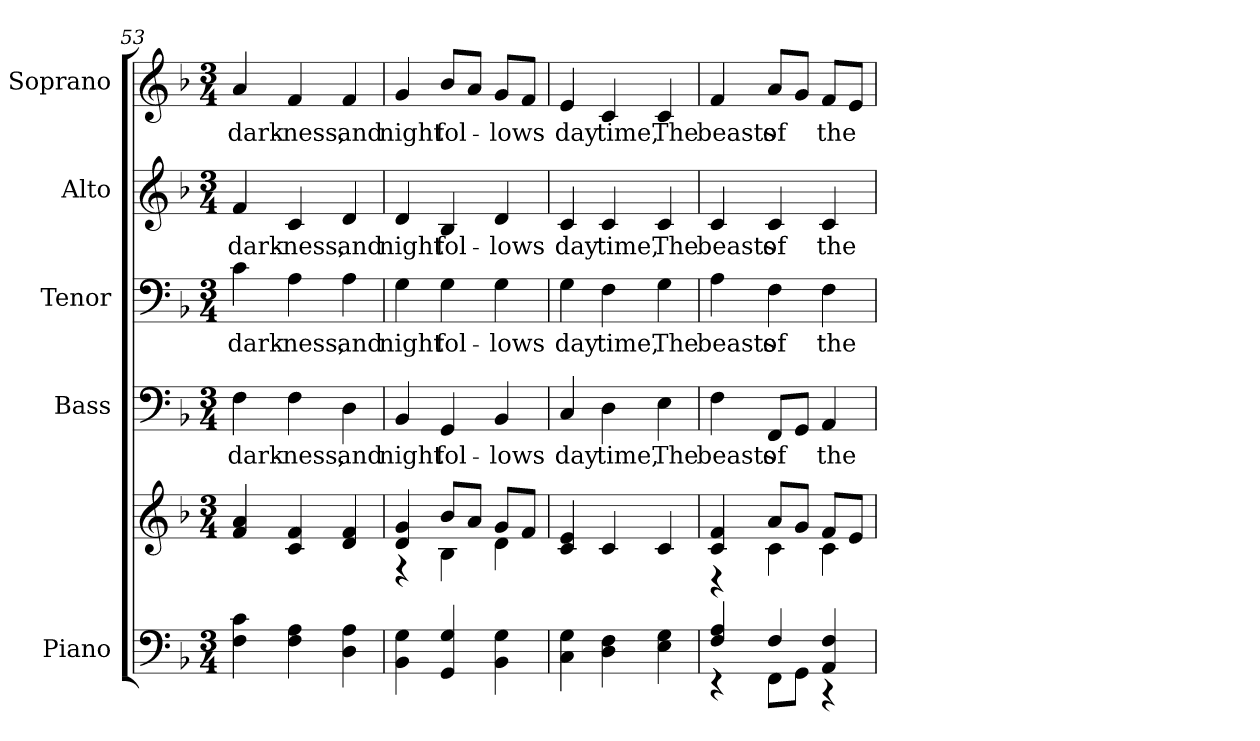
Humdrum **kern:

**kern	**kern	**kern	**text	**kern	**text	**kern	**text	**kern	**text
*part5	*part5	*part4	*part4	*part3	*part3	*part2	*part2	*part1	*part1
*staff6	*staff5	*staff4	*staff4	*staff3	*staff3	*staff2	*staff2	*staff1	*staff1
*I"Piano	*	*I"Bass	*	*I"Tenor	*	*I"Alto	*	*I"Soprano	*
*I'Pno.	*	*I'B.	*	*I'T.	*	*I'A.	*	*I'S.	*
*clefF4	*clefG2	*clefF4	*	*clefF4	*	*clefG2	*	*clefG2	*
*k[b-]	*k[b-]	*k[b-]	*	*k[b-]	*	*k[b-]	*	*k[b-]	*
*F:	*F:	*F:	*	*F:	*	*F:	*	*F:	*
*M3/4	*M3/4	*M3/4	*	*M3/4	*	*M3/4	*	*M3/4	*
=53	=53	=53	=53	=53	=53	=53	=53	=53	=53
!	!	!	!LO:LY:b:color=#000000	!	!	!	!	!	!
!	!	!	!	!	!LO:LY:b:color=#000000	!	!	!	!
!	!	!	!	!	!	!	!LO:LY:b:color=#000000	!	!
!	!	!	!	!	!	!	!	!	!LO:LY:b:color=#000000
4Fi\ 4ci	4fi/ 4ai	4Fi\	dark-	4ci\	dark-	4fi/	dark-	4ai/	dark-
!	!	!	!LO:LY:b:color=#000000	!	!	!	!	!	!
!	!	!	!	!	!LO:LY:b:color=#000000	!	!	!	!
!	!	!	!	!	!	!	!LO:LY:b:color=#000000	!	!
!	!	!	!	!	!	!	!	!	!LO:LY:b:color=#000000
4Fi\ 4Ai	4ci/ 4fi	4Fi\	-ness,	4Ai\	-ness,	4ci/	-ness,	4fi/	-ness,
!	!	!	!LO:LY:b:color=#000000	!	!	!	!	!	!
!	!	!	!	!	!LO:LY:b:color=#000000	!	!	!	!
!	!	!	!	!	!	!	!LO:LY:b:color=#000000	!	!
!	!	!	!	!	!	!	!	!	!LO:LY:b:color=#000000
4Di\ 4Ai	4di/ 4fi	4Di\	and	4Ai\	and	4di/	and	4fi/	and
!!LO:PB:g=z
=54	=54	=54	=54	=54	=54	=54	=54	=54	=54
*	*^	*	*	*	*	*	*	*	*
!	!	!	!	!LO:LY:b:color=#000000	!	!	!	!	!	!
!	!	!	!	!	!	!LO:LY:b:color=#000000	!	!	!	!
!	!	!	!	!	!	!	!	!LO:LY:b:color=#000000	!	!
!	!	!	!	!	!	!	!	!	!	!LO:LY:b:color=#000000
4BB-i\ 4Gi	4di/ 4gi	4r	4BB-i/	night	4Gi\	night	4di/	night	4gi/	night
!	!	!	!	!LO:LY:b:color=#000000	!	!	!	!	!	!
!	!	!	!	!	!	!LO:LY:b:color=#000000	!	!	!	!
!	!	!	!	!	!	!	!	!LO:LY:b:color=#000000	!	!
!	!	!	!	!	!	!	!	!	!	!LO:LY:b:color=#000000
4GGi/ 4Gi	8b-i/L	4B-i\	4GGi/	fol-	4Gi\	fol-	4B-i/	fol-	8b-i/L	fol-
.	8ai/J	.	.	.	.	.	.	.	8ai/J	.
!	!	!	!	!LO:LY:b:color=#000000	!	!	!	!	!	!
!	!	!	!	!	!	!LO:LY:b:color=#000000	!	!	!	!
!	!	!	!	!	!	!	!	!LO:LY:b:color=#000000	!	!
!	!	!	!	!	!	!	!	!	!	!LO:LY:b:color=#000000
4BB-i\ 4Gi	8gi/L	4di\	4BB-i/	-lows	4Gi\	-lows	4di/	-lows	8gi/L	-lows
.	8fi/J	.	.	.	.	.	.	.	8fi/J	.
*	*v	*v	*	*	*	*	*	*	*	*
=55	=55	=55	=55	=55	=55	=55	=55	=55	=55
!	!	!	!LO:LY:b:color=#000000	!	!	!	!	!	!
!	!	!	!	!	!LO:LY:b:color=#000000	!	!	!	!
!	!	!	!	!	!	!	!LO:LY:b:color=#000000	!	!
!	!	!	!	!	!	!	!	!	!LO:LY:b:color=#000000
4Ci\ 4Gi	4ci/ 4ei	4Ci/	day	4Gi\	day	4ci/	day	4ei/	day
!	!	!	!LO:LY:b:color=#000000	!	!	!	!	!	!
!	!	!	!	!	!LO:LY:b:color=#000000	!	!	!	!
!	!	!	!	!	!	!	!LO:LY:b:color=#000000	!	!
!	!	!	!	!	!	!	!	!	!LO:LY:b:color=#000000
4Di\ 4Fi	4ci/	4Di\	time,	4Fi\	time,	4ci/	time,	4ci/	time,
!	!	!	!LO:LY:b:color=#000000	!	!	!	!	!	!
!	!	!	!	!	!LO:LY:b:color=#000000	!	!	!	!
!	!	!	!	!	!	!	!LO:LY:b:color=#000000	!	!
!	!	!	!	!	!	!	!	!	!LO:LY:b:color=#000000
4Ei\ 4Gi	4ci/	4Ei\	The	4Gi\	The	4ci/	The	4ci/	The
=56	=56	=56	=56	=56	=56	=56	=56	=56	=56
*^	*^	*	*	*	*	*	*	*	*
!	!	!	!	!	!LO:LY:b:color=#000000	!	!	!	!	!	!
!	!	!	!	!	!	!	!LO:LY:b:color=#000000	!	!	!	!
!	!	!	!	!	!	!	!	!	!LO:LY:b:color=#000000	!	!
!	!	!	!	!	!	!	!	!	!	!	!LO:LY:b:color=#000000
4Fi/ 4Ai	4r	4ci/ 4fi	4r	4Fi\	beasts	4Ai\	beasts	4ci/	beasts	4fi/	beasts
!	!	!	!	!	!LO:LY:b:color=#000000	!	!	!	!	!	!
!	!	!	!	!	!	!	!LO:LY:b:color=#000000	!	!	!	!
!	!	!	!	!	!	!	!	!	!LO:LY:b:color=#000000	!	!
!	!	!	!	!	!	!	!	!	!	!	!LO:LY:b:color=#000000
4Fi/	8FFi\L	8ai/L	4ci\	8FFi/L	of	4Fi\	of	4ci/	of	8ai/L	of
.	8GGi\J	8gi/J	.	8GGi/J	.	.	.	.	.	8gi/J	.
!	!	!	!	!	!LO:LY:b:color=#000000	!	!	!	!	!	!
!	!	!	!	!	!	!	!LO:LY:b:color=#000000	!	!	!	!
!	!	!	!	!	!	!	!	!	!LO:LY:b:color=#000000	!	!
!	!	!	!	!	!	!	!	!	!	!	!LO:LY:b:color=#000000
4AAi/ 4Fi	4r	8fi/L	4ci\	4AAi/	the	4Fi\	the	4ci/	the	8fi/L	the
.	.	8ei/J	.	.	.	.	.	.	.	8ei/J	.
*v	*v	*	*	*	*	*	*	*	*	*	*
*	*v	*v	*	*	*	*	*	*	*	*
=	=	=	=	=	=	=	=	=	=
*-	*-	*-	*-	*-	*-	*-	*-	*-	*-
